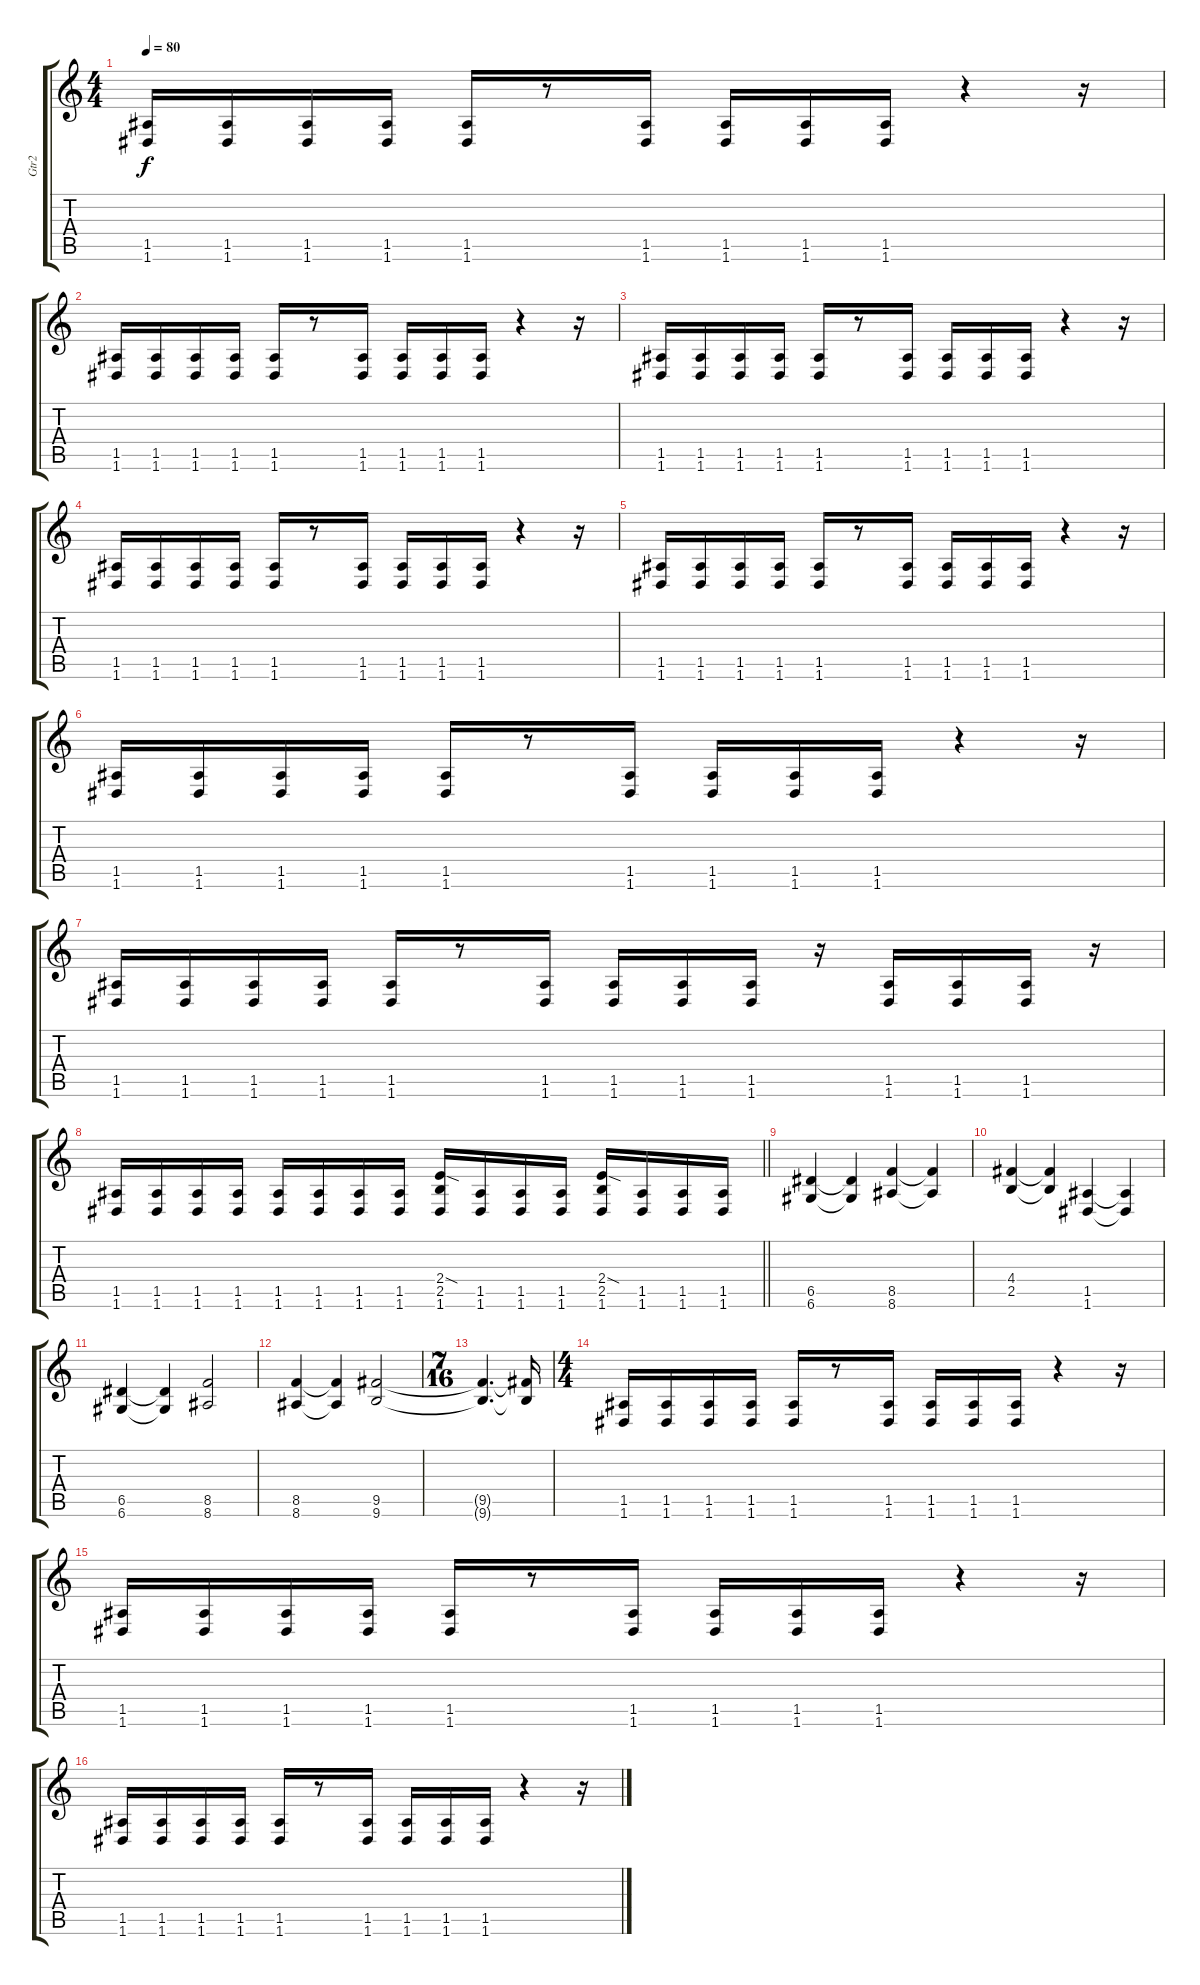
\track ("Gtr2" "Gtr2") {instrument overdrivenguitar}
\staff {score tabs}
\tuning (E4 B3 G3 D3 A2 D2) {hide}
\ts (4 4)
\tempo 80
\clef g2
\ks c
(1.5 1.6).16{dy f} (1.5 1.6).16 (1.5 1.6).16 (1.5 1.6).16 (1.5 1.6).16 r.8 (1.5 1.6).16 (1.5 1.6).16 (1.5 1.6).16 (1.5 1.6).16 r.4 r.16 |
(1.5 1.6).16 (1.5 1.6).16 (1.5 1.6).16 (1.5 1.6).16 (1.5 1.6).16 r.8 (1.5 1.6).16 (1.5 1.6).16 (1.5 1.6).16 (1.5 1.6).16 r.4 r.16 |
(1.5 1.6).16 (1.5 1.6).16 (1.5 1.6).16 (1.5 1.6).16 (1.5 1.6).16 r.8 (1.5 1.6).16 (1.5 1.6).16 (1.5 1.6).16 (1.5 1.6).16 r.4 r.16 |
(1.5 1.6).16 (1.5 1.6).16 (1.5 1.6).16 (1.5 1.6).16 (1.5 1.6).16 r.8 (1.5 1.6).16 (1.5 1.6).16 (1.5 1.6).16 (1.5 1.6).16 r.4 r.16 |
(1.5 1.6).16 (1.5 1.6).16 (1.5 1.6).16 (1.5 1.6).16 (1.5 1.6).16 r.8 (1.5 1.6).16 (1.5 1.6).16 (1.5 1.6).16 (1.5 1.6).16 r.4 r.16 |
(1.5 1.6).16 (1.5 1.6).16 (1.5 1.6).16 (1.5 1.6).16 (1.5 1.6).16 r.8 (1.5 1.6).16 (1.5 1.6).16 (1.5 1.6).16 (1.5 1.6).16 r.4 r.16 |
(1.5 1.6).16 (1.5 1.6).16 (1.5 1.6).16 (1.5 1.6).16 (1.5 1.6).16 r.8 (1.5 1.6).16 (1.5 1.6).16 (1.5 1.6).16 (1.5 1.6).16 r.16 (1.5 1.6).16 (1.5 1.6).16 (1.5 1.6).16 r.16 |
\barLineRight lightlight
(1.5 1.6).16 (1.5 1.6).16 (1.5 1.6).16 (1.5 1.6).16 (1.5 1.6).16 (1.5 1.6).16 (1.5 1.6).16 (1.5 1.6).16 (2.4{sod} 2.5 1.6).16 (1.5 1.6).16 (1.5 1.6).16 (1.5 1.6).16 (2.4{sod} 2.5 1.6).16 (1.5 1.6).16 (1.5 1.6).16 (1.5 1.6).16 |
(6.5 6.6).4 (6.5{t} 6.6{t}).4 (8.5 8.6).4 (8.5{t} 8.6{t}).4 |
(4.4 2.5).4 (4.4{t} 2.5{t}).4 (1.5 1.6).4 (1.5{t} 1.6{t}).4 |
(6.5 6.6).4 (6.5{t} 6.6{t}).4 (8.5 8.6).2 |
(8.5 8.6).4 (8.5{t} 8.6{t}).4 (9.5 9.6).2 |
\ts (7 16)
(9.5{t} 9.6{t}).4{d} (9.5{t} 9.6{t}).16 |
\ts (4 4)
(1.5 1.6).16 (1.5 1.6).16 (1.5 1.6).16 (1.5 1.6).16 (1.5 1.6).16 r.8 (1.5 1.6).16 (1.5 1.6).16 (1.5 1.6).16 (1.5 1.6).16 r.4 r.16 |
(1.5 1.6).16 (1.5 1.6).16 (1.5 1.6).16 (1.5 1.6).16 (1.5 1.6).16 r.8 (1.5 1.6).16 (1.5 1.6).16 (1.5 1.6).16 (1.5 1.6).16 r.4 r.16 |
(1.5 1.6).16 (1.5 1.6).16 (1.5 1.6).16 (1.5 1.6).16 (1.5 1.6).16 r.8 (1.5 1.6).16 (1.5 1.6).16 (1.5 1.6).16 (1.5 1.6).16 r.4 r.16
